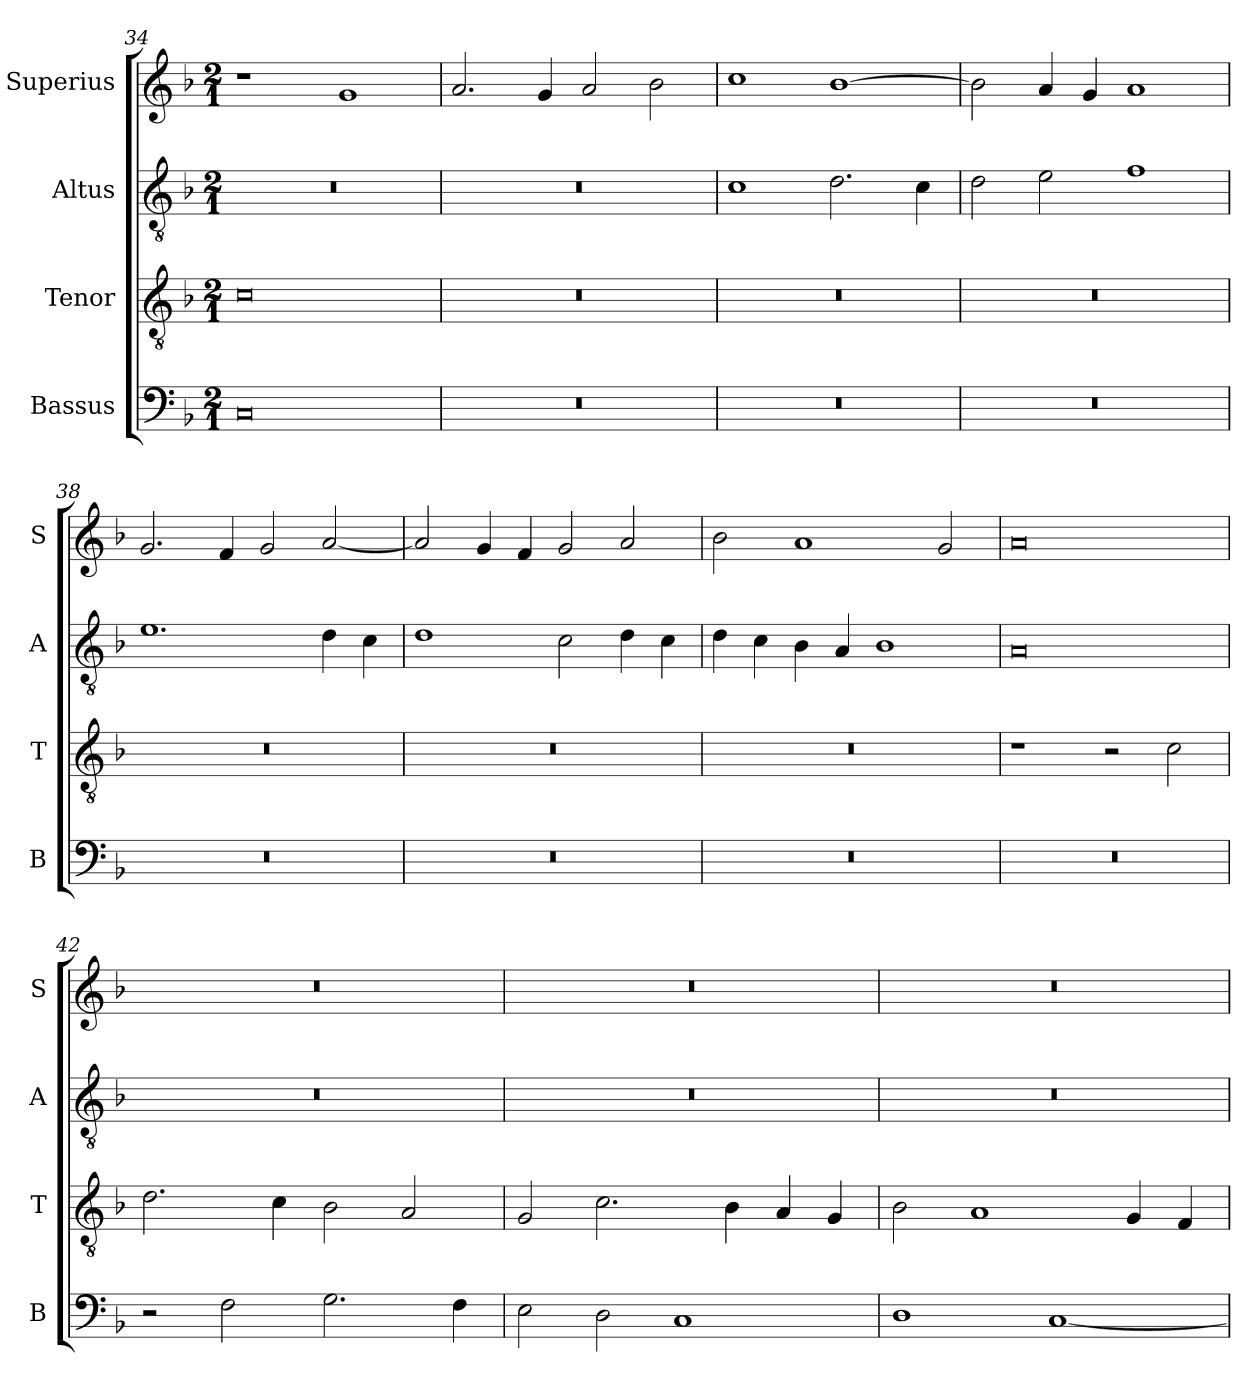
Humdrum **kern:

**kern	**kern	**kern	**kern
*part4	*part3	*part2	*part1
*staff4	*staff3	*staff2	*staff1
*I"Bassus	*I"Tenor	*I"Altus	*I"Superius
*I'B	*I'T	*I'A	*I'S
*clefF4	*clefGv2	*clefGv2	*clefG2
*k[b-]	*k[b-]	*k[b-]	*k[b-]
*F:	*F:	*F:	*F:
*M2/1	*M2/1	*M2/1	*M2/1
=34	=34	=34	=34
0C	0c	0r	1r
.	.	.	1g
=35	=35	=35	=35
0r	0r	0r	2.a
.	.	.	4g
.	.	.	2a
.	.	.	2b-
=36	=36	=36	=36
0r	0r	1c	1cc
.	.	2.d	[1b-
.	.	4c	.
=37	=37	=37	=37
0r	0r	2d	2b-]
.	.	2e	4a
.	.	.	4g
.	.	1f	1a
=38	=38	=38	=38
0r	0r	1.e	2.g
.	.	.	4f
.	.	.	2g
.	.	4d	[2a
.	.	4c	.
=39	=39	=39	=39
0r	0r	1d	2a]
.	.	.	4g
.	.	.	4f
.	.	2c	2g
.	.	4d	2a
.	.	4c	.
=40	=40	=40	=40
0r	0r	4d	2b-
.	.	4c	.
.	.	4B-	1a
.	.	4A	.
.	.	1B-	.
.	.	.	2g
=41	=41	=41	=41
0r	1r	0A	0a
.	2r	.	.
.	2c	.	.
=42	=42	=42	=42
2r	2.d	0r	0r
2F	.	.	.
.	4c	.	.
2.G	2B-	.	.
.	2A	.	.
4F	.	.	.
=43	=43	=43	=43
2E	2G	0r	0r
2D	2.c	.	.
1C	.	.	.
.	4B-	.	.
.	4A	.	.
.	4G	.	.
=44	=44	=44	=44
1D	2B-	0r	0r
.	1A	.	.
[1C	.	.	.
.	4G	.	.
.	4F	.	.
=	=	=	=
*-	*-	*-	*-
